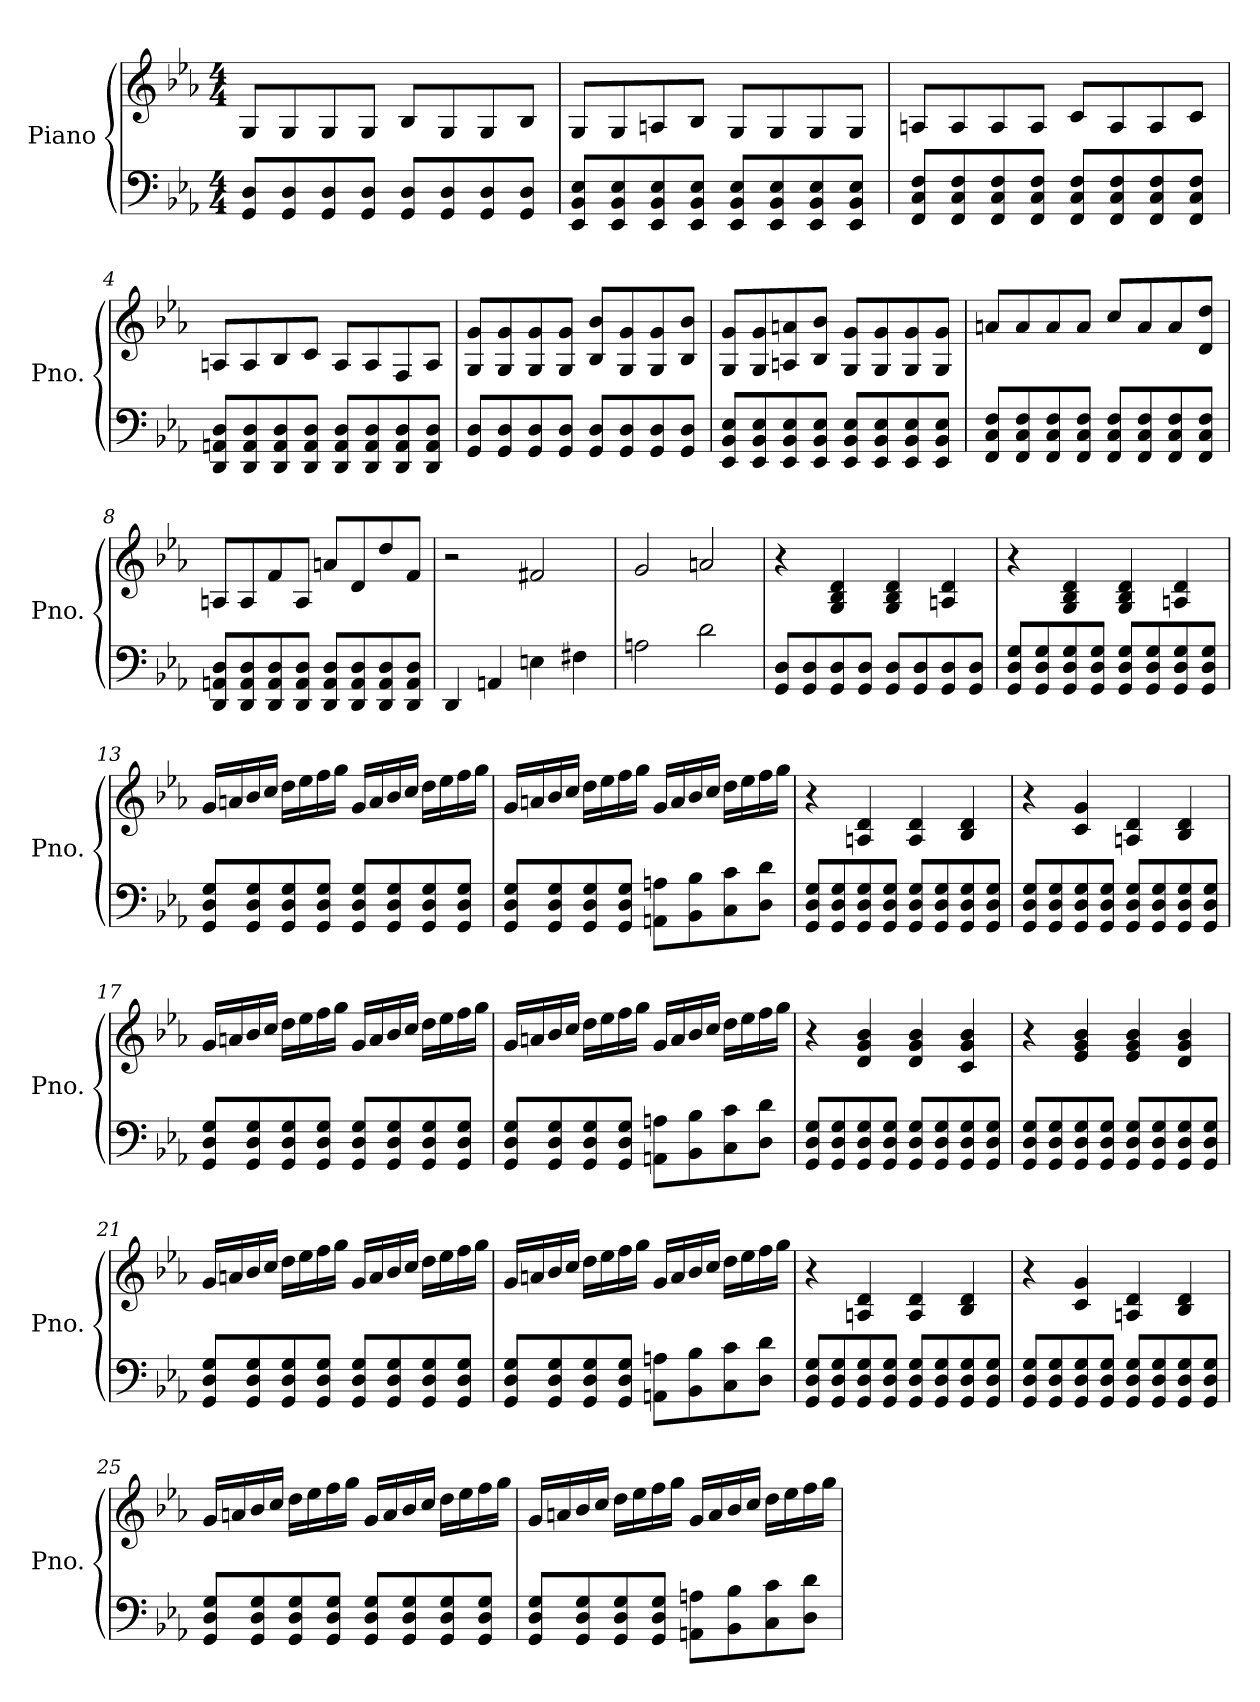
**kern	**kern
*part1	*part1
*staff2	*staff1
*I"Piano	*
*I'Pno.	*
*clefF4	*clefG2
*k[b-e-a-]	*k[b-e-a-]
*M4/4	*M4/4
=1	=1
8GG/ 8D/L	8G/L
8GG/ 8D/	8G/
8GG/ 8D/	8G/
8GG/ 8D/J	8G/J
8GG/ 8D/L	8B-/L
8GG/ 8D/	8G/
8GG/ 8D/	8G/
8GG/ 8D/J	8B-/J
=2	=2
8EE-/ 8BB-/ 8E-/L	8G/L
8EE-/ 8BB-/ 8E-/	8G/
8EE-/ 8BB-/ 8E-/	8An/
8EE-/ 8BB-/ 8E-/J	8B-/J
8EE-/ 8BB-/ 8E-/L	8G/L
8EE-/ 8BB-/ 8E-/	8G/
8EE-/ 8BB-/ 8E-/	8G/
8EE-/ 8BB-/ 8E-/J	8G/J
=3	=3
8FF/ 8C/ 8F/L	8An/L
8FF/ 8C/ 8F/	8A/
8FF/ 8C/ 8F/	8A/
8FF/ 8C/ 8F/J	8A/J
8FF/ 8C/ 8F/L	8c/L
8FF/ 8C/ 8F/	8A/
8FF/ 8C/ 8F/	8A/
8FF/ 8C/ 8F/J	8c/J
!!LO:LB:g=z
=4	=4
8DD/ 8AAn/ 8D/L	8An/L
8DD/ 8AA/ 8D/	8A/
8DD/ 8AA/ 8D/	8B-/
8DD/ 8AA/ 8D/J	8c/J
8DD/ 8AA/ 8D/L	8A/L
8DD/ 8AA/ 8D/	8A/
8DD/ 8AA/ 8D/	8F/
8DD/ 8AA/ 8D/J	8A/J
=5	=5
8GG/ 8D/L	8G/ 8g/L
8GG/ 8D/	8G/ 8g/
8GG/ 8D/	8G/ 8g/
8GG/ 8D/J	8G/ 8g/J
8GG/ 8D/L	8B-/ 8b-/L
8GG/ 8D/	8G/ 8g/
8GG/ 8D/	8G/ 8g/
8GG/ 8D/J	8B-/ 8b-/J
=6	=6
8EE-/ 8BB-/ 8E-/L	8G/ 8g/L
8EE-/ 8BB-/ 8E-/	8G/ 8g/
8EE-/ 8BB-/ 8E-/	8An/ 8an/
8EE-/ 8BB-/ 8E-/J	8B-/ 8b-/J
8EE-/ 8BB-/ 8E-/L	8G/ 8g/L
8EE-/ 8BB-/ 8E-/	8G/ 8g/
8EE-/ 8BB-/ 8E-/	8G/ 8g/
8EE-/ 8BB-/ 8E-/J	8G/ 8g/J
=7	=7
8FF/ 8C/ 8F/L	8an/L
8FF/ 8C/ 8F/	8a/
8FF/ 8C/ 8F/	8a/
8FF/ 8C/ 8F/J	8a/J
8FF/ 8C/ 8F/L	8cc/L
8FF/ 8C/ 8F/	8a/
8FF/ 8C/ 8F/	8a/
8FF/ 8C/ 8F/J	8d/ 8dd/J
!!LO:LB:g=z
=8	=8
8DD/ 8AAn/ 8D/L	8An/L
8DD/ 8AA/ 8D/	8A/
8DD/ 8AA/ 8D/	8f/
8DD/ 8AA/ 8D/J	8A/J
8DD/ 8AA/ 8D/L	8an/L
8DD/ 8AA/ 8D/	8d/
8DD/ 8AA/ 8D/	8dd/
8DD/ 8AA/ 8D/J	8f/J
=9	=9
4DD/	2r
4AAn/	.
4En\	2f#X/
4F#X\	.
=10	=10
2An\	2g/
2d\	2an/
=11	=11
8GG/ 8D/L	4r
8GG/ 8D/	.
8GG/ 8D/	4G/ 4B-/ 4d/
8GG/ 8D/J	.
8GG/ 8D/L	4G/ 4B-/ 4d/
8GG/ 8D/	.
8GG/ 8D/	4An/ 4d/
8GG/ 8D/J	.
=12	=12
8GG/ 8D/ 8G/L	4r
8GG/ 8D/ 8G/	.
8GG/ 8D/ 8G/	4G/ 4B-/ 4d/
8GG/ 8D/ 8G/J	.
8GG/ 8D/ 8G/L	4G/ 4B-/ 4d/
8GG/ 8D/ 8G/	.
8GG/ 8D/ 8G/	4An/ 4d/
8GG/ 8D/ 8G/J	.
!!LO:LB:g=z
=13	=13
8GG/ 8D/ 8G/L	16g/LL
.	16an/
8GG/ 8D/ 8G/	16b-/
.	16cc/JJ
8GG/ 8D/ 8G/	16dd\LL
.	16ee-\
8GG/ 8D/ 8G/J	16ff\
.	16gg\JJ
8GG/ 8D/ 8G/L	16g/LL
.	16a/
8GG/ 8D/ 8G/	16b-/
.	16cc/JJ
8GG/ 8D/ 8G/	16dd\LL
.	16ee-\
8GG/ 8D/ 8G/J	16ff\
.	16gg\JJ
=14	=14
8GG/ 8D/ 8G/L	16g/LL
.	16an/
8GG/ 8D/ 8G/	16b-/
.	16cc/JJ
8GG/ 8D/ 8G/	16dd\LL
.	16ee-\
8GG/ 8D/ 8G/J	16ff\
.	16gg\JJ
8AAn\ 8An\L	16g/LL
.	16a/
8BB-\ 8B-\	16b-/
.	16cc/JJ
8C\ 8c\	16dd\LL
.	16ee-\
8D\ 8d\J	16ff\
.	16gg\JJ
=15	=15
8GG/ 8D/ 8G/L	4r
8GG/ 8D/ 8G/	.
8GG/ 8D/ 8G/	4An/ 4d/
8GG/ 8D/ 8G/J	.
8GG/ 8D/ 8G/L	4A/ 4d/
8GG/ 8D/ 8G/	.
8GG/ 8D/ 8G/	4B-/ 4d/
8GG/ 8D/ 8G/J	.
!!LO:LB:g=z
=16	=16
8GG/ 8D/ 8G/L	4r
8GG/ 8D/ 8G/	.
8GG/ 8D/ 8G/	4c/ 4g/
8GG/ 8D/ 8G/J	.
8GG/ 8D/ 8G/L	4An/ 4d/
8GG/ 8D/ 8G/	.
8GG/ 8D/ 8G/	4B-/ 4d/
8GG/ 8D/ 8G/J	.
=17	=17
8GG/ 8D/ 8G/L	16g/LL
.	16an/
8GG/ 8D/ 8G/	16b-/
.	16cc/JJ
8GG/ 8D/ 8G/	16dd\LL
.	16ee-\
8GG/ 8D/ 8G/J	16ff\
.	16gg\JJ
8GG/ 8D/ 8G/L	16g/LL
.	16a/
8GG/ 8D/ 8G/	16b-/
.	16cc/JJ
8GG/ 8D/ 8G/	16dd\LL
.	16ee-\
8GG/ 8D/ 8G/J	16ff\
.	16gg\JJ
=18	=18
8GG/ 8D/ 8G/L	16g/LL
.	16an/
8GG/ 8D/ 8G/	16b-/
.	16cc/JJ
8GG/ 8D/ 8G/	16dd\LL
.	16ee-\
8GG/ 8D/ 8G/J	16ff\
.	16gg\JJ
8AAn\ 8An\L	16g/LL
.	16a/
8BB-\ 8B-\	16b-/
.	16cc/JJ
8C\ 8c\	16dd\LL
.	16ee-\
8D\ 8d\J	16ff\
.	16gg\JJ
!!LO:PB:g=z
=19	=19
8GG/ 8D/ 8G/L	4r
8GG/ 8D/ 8G/	.
8GG/ 8D/ 8G/	4d/ 4g/ 4b-/
8GG/ 8D/ 8G/J	.
8GG/ 8D/ 8G/L	4d/ 4g/ 4b-/
8GG/ 8D/ 8G/	.
8GG/ 8D/ 8G/	4c/ 4g/ 4b-/
8GG/ 8D/ 8G/J	.
=20	=20
8GG/ 8D/ 8G/L	4r
8GG/ 8D/ 8G/	.
8GG/ 8D/ 8G/	4e-/ 4g/ 4b-/
8GG/ 8D/ 8G/J	.
8GG/ 8D/ 8G/L	4e-/ 4g/ 4b-/
8GG/ 8D/ 8G/	.
8GG/ 8D/ 8G/	4d/ 4g/ 4b-/
8GG/ 8D/ 8G/J	.
=21	=21
8GG/ 8D/ 8G/L	16g/LL
.	16an/
8GG/ 8D/ 8G/	16b-/
.	16cc/JJ
8GG/ 8D/ 8G/	16dd\LL
.	16ee-\
8GG/ 8D/ 8G/J	16ff\
.	16gg\JJ
8GG/ 8D/ 8G/L	16g/LL
.	16a/
8GG/ 8D/ 8G/	16b-/
.	16cc/JJ
8GG/ 8D/ 8G/	16dd\LL
.	16ee-\
8GG/ 8D/ 8G/J	16ff\
.	16gg\JJ
!!LO:LB:g=z
=22	=22
8GG/ 8D/ 8G/L	16g/LL
.	16an/
8GG/ 8D/ 8G/	16b-/
.	16cc/JJ
8GG/ 8D/ 8G/	16dd\LL
.	16ee-\
8GG/ 8D/ 8G/J	16ff\
.	16gg\JJ
8AAn\ 8An\L	16g/LL
.	16a/
8BB-\ 8B-\	16b-/
.	16cc/JJ
8C\ 8c\	16dd\LL
.	16ee-\
8D\ 8d\J	16ff\
.	16gg\JJ
=23	=23
8GG/ 8D/ 8G/L	4r
8GG/ 8D/ 8G/	.
8GG/ 8D/ 8G/	4An/ 4d/
8GG/ 8D/ 8G/J	.
8GG/ 8D/ 8G/L	4A/ 4d/
8GG/ 8D/ 8G/	.
8GG/ 8D/ 8G/	4B-/ 4d/
8GG/ 8D/ 8G/J	.
=24	=24
8GG/ 8D/ 8G/L	4r
8GG/ 8D/ 8G/	.
8GG/ 8D/ 8G/	4c/ 4g/
8GG/ 8D/ 8G/J	.
8GG/ 8D/ 8G/L	4An/ 4d/
8GG/ 8D/ 8G/	.
8GG/ 8D/ 8G/	4B-/ 4d/
8GG/ 8D/ 8G/J	.
!!LO:LB:g=z
=25	=25
8GG/ 8D/ 8G/L	16g/LL
.	16an/
8GG/ 8D/ 8G/	16b-/
.	16cc/JJ
8GG/ 8D/ 8G/	16dd\LL
.	16ee-\
8GG/ 8D/ 8G/J	16ff\
.	16gg\JJ
8GG/ 8D/ 8G/L	16g/LL
.	16a/
8GG/ 8D/ 8G/	16b-/
.	16cc/JJ
8GG/ 8D/ 8G/	16dd\LL
.	16ee-\
8GG/ 8D/ 8G/J	16ff\
.	16gg\JJ
=26	=26
8GG/ 8D/ 8G/L	16g/LL
.	16an/
8GG/ 8D/ 8G/	16b-/
.	16cc/JJ
8GG/ 8D/ 8G/	16dd\LL
.	16ee-\
8GG/ 8D/ 8G/J	16ff\
.	16gg\JJ
8AAn\ 8An\L	16g/LL
.	16a/
8BB-\ 8B-\	16b-/
.	16cc/JJ
8C\ 8c\	16dd\LL
.	16ee-\
8D\ 8d\J	16ff\
.	16gg\JJ
=	=
*-	*-
